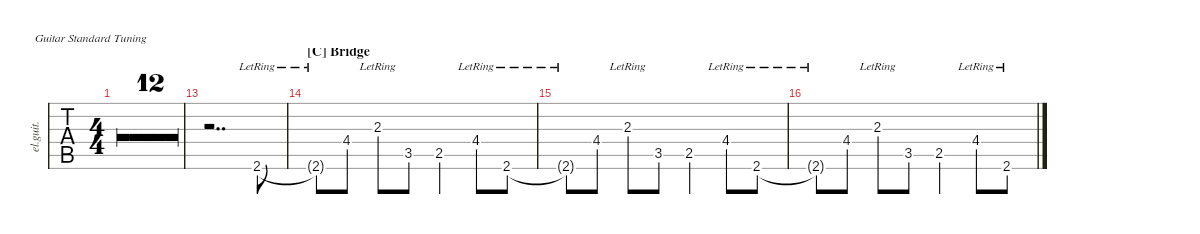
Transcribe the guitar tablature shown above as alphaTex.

\defaultSystemsLayout 4
\hideDynamics
\bracketExtendMode nobrackets
\otherSystemsTrackNameOrientation horizontal
\track ("Clean Guitar 1" "el.guit.") {defaultSystemsLayout 4 multiBarRest instrument electricguitarclean}
\staff {tabs}
\tuning (E4 B3 G3 D3 A2 E2)
\ts (4 4)
\tempo 125
\clef g2
\ks c
r.1{dy mf} |
r.1 |
r.1 |
r.1 |
r.1 |
r.1 |
r.1 |
r.1 |
r.1 |
r.1 |
r.1 |
r.1 |
r.2{dd} 2.6{lr acc #}.8 |
\section ("C" "Bridge")
2.6{lr t acc #}.8 4.4{acc #}.8 2.3{lr}.8 3.5.8 2.5.4 4.4{lr acc #}.8 2.6{lr acc #}.8 |
2.6{lr t acc #}.8 4.4{acc #}.8 2.3{lr}.8 3.5.8 2.5.4 4.4{lr acc #}.8 2.6{lr acc #}.8 |
2.6{lr t acc #}.8 4.4{acc #}.8 2.3{lr}.8 3.5.8 2.5.4 4.4{lr acc #}.8 2.6{lr acc #}.8
